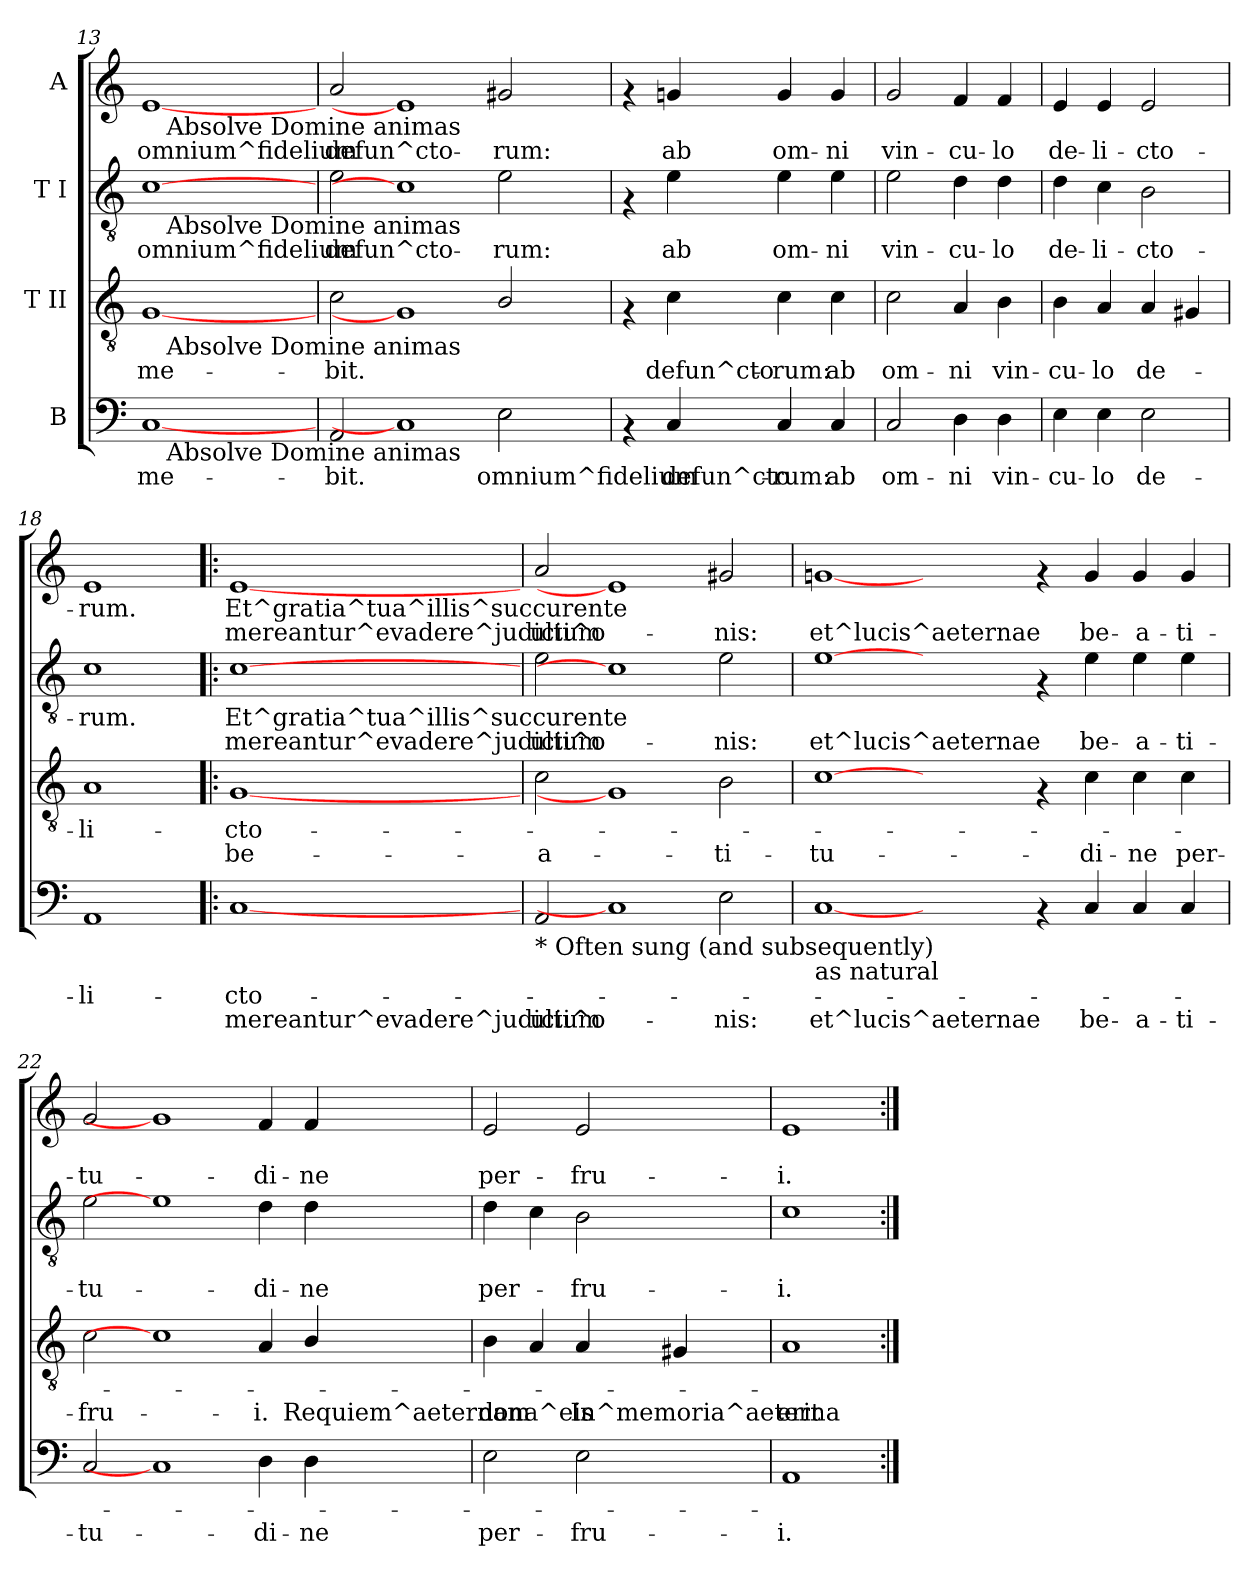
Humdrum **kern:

**kern	**text	**text	**kern	**text	**text	**kern	**text	**text	**kern	**text	**text
*part4	*part4	*part4	*part3	*part3	*part3	*part2	*part2	*part2	*part1	*part1	*part1
*staff4	*staff4	*staff4	*staff3	*staff3	*staff3	*staff2	*staff2	*staff2	*staff1	*staff1	*staff1
*I"B	*	*	*I"T II	*	*	*I"T I	*	*	*I"A	*	*
!!LO:LB:g=z
*clefF4	*	*	*clefGv2	*	*	*clefGv2	*	*	*clefG2	*	*
*k[]	*	*	*k[]	*	*	*k[]	*	*	*k[]	*	*
*C:	*	*	*C:	*	*	*C:	*	*	*C:	*	*
=13	=13	=13	=13	=13	=13	=13	=13	=13	=13	=13	=13
!	!LO:LY:b	!	!	!LO:LY:b	!	!	!LO:LY:b	!	!	!LO:LY:b	!
*^	*	*	*^	*	*	*^	*	*	*^	*	*
[1C	16.ryy	-me-	.	[1G	16.ryy	-me-	.	[1c	16.ryy	omnium^fidelium	.	[1e	16.ryy	omnium^fidelium	.
!	!	!	!	!	!	!	!	!	!	!	!	!	!LO:TX:b:t=Absolve Domine animas	!	!
!	!	!	!	!	!	!	!	!	!LO:TX:b:t=Absolve Domine animas	!	!	!	!	!	!
!	!	!	!	!	!LO:TX:b:t=Absolve Domine animas	!	!	!	!	!	!	!	!	!	!
!	!LO:TX:b:t=Absolve Domine animas	!	!	!	!	!	!	!	!	!	!	!	!	!	!
.	2ryy	.	.	.	2ryy	.	.	.	2ryy	.	.	.	2ryy	.	.
.	4ryy	.	.	.	4ryy	.	.	.	4ryy	.	.	.	4ryy	.	.
.	8ryy	.	.	.	8ryy	.	.	.	8ryy	.	.	.	8ryy	.	.
.	32ryy	.	.	.	32ryy	.	.	.	32ryy	.	.	.	32ryy	.	.
=14	=14	=14	=14	=14	=14	=14	=14	=14	=14	=14	=14	=14	=14	=14	=14
!	!	!LO:LY:b	!	!	!	!LO:LY:b	!	!	!	!LO:LY:b	!	!	!	!LO:LY:b	!
*v	*v	*	*	*	*	*	*	*v	*v	*	*	*v	*v	*	*
*	*	*	*v	*v	*	*	*	*	*	*	*	*
2AA/	-bit.	.	2c\	-bit.	.	2e\	defun^cto-	.	2a/	defun^cto-	.
1C]	.	.	1G]	.	.	1c]	.	.	1e]	.	.
!	!LO:LY:b	!	!	!	!	!	!LO:LY:b	!	!	!LO:LY:b	!
2E\	omnium^fidelium	.	2B/	.	.	2e\	-rum:	.	2g#X/	-rum:	.
=15	=15	=15	=15	=15	=15	=15	=15	=15	=15	=15	=15
4rAA	.	.	4rF	.	.	4rF	.	.	4rf	.	.
!	!LO:LY:b	!	!	!LO:LY:b	!	!	!LO:LY:b	!	!	!LO:LY:b	!
4C/	defun^cto-	.	4c\	defun^cto-	.	4e\	ab	.	4gni/	ab	.
!	!LO:LY:b	!	!	!LO:LY:b	!	!	!LO:LY:b	!	!	!LO:LY:b	!
4C/	-rum:	.	4c\	-rum:	.	4e\	om-	.	4g/	om-	.
!	!LO:LY:b	!	!	!LO:LY:b	!	!	!LO:LY:b	!	!	!LO:LY:b	!
4C/	ab	.	4c\	ab	.	4e\	-ni	.	4g/	-ni	.
=16	=16	=16	=16	=16	=16	=16	=16	=16	=16	=16	=16
!	!LO:LY:b	!	!	!LO:LY:b	!	!	!LO:LY:b	!	!	!LO:LY:b	!
2C/	om-	.	2c\	om-	.	2e\	vin-	.	2g/	vin-	.
!	!LO:LY:b	!	!	!LO:LY:b	!	!	!LO:LY:b	!	!	!LO:LY:b	!
4D\	-ni	.	4A/	-ni	.	4d\	-cu-	.	4f/	-cu-	.
!	!LO:LY:b	!	!	!LO:LY:b	!	!	!LO:LY:b	!	!	!LO:LY:b	!
4D\	vin-	.	4B\	vin-	.	4d\	-lo	.	4f/	-lo	.
=17	=17	=17	=17	=17	=17	=17	=17	=17	=17	=17	=17
!	!LO:LY:b	!	!	!LO:LY:b	!	!	!LO:LY:b	!	!	!LO:LY:b	!
4E\	-cu-	.	4B\	-cu-	.	4d\	de-	.	4e/	de-	.
!	!LO:LY:b	!	!	!LO:LY:b	!	!	!LO:LY:b	!	!	!LO:LY:b	!
4E\	-lo	.	4A/	-lo	.	4c\	-li-	.	4e/	-li-	.
!	!LO:LY:b	!	!	!LO:LY:b	!	!	!LO:LY:b	!	!	!LO:LY:b	!
2E\	de-	.	4A/	de-	.	2B\	-cto-	.	2e/	-cto-	.
.	.	.	4G#X/	.	.	.	.	.	.	.	.
=18	=18	=18	=18	=18	=18	=18	=18	=18	=18	=18	=18
!	!LO:LY:b	!	!	!LO:LY:b	!	!	!LO:LY:b	!	!	!LO:LY:b	!
1AA	-li-	.	1A	-li-	.	1c	-rum.	.	1e	-rum.	.
!!LO:PB:g=z
=19!|:	=19!|:	=19!|:	=19!|:	=19!|:	=19!|:	=19!|:	=19!|:	=19!|:	=19!|:	=19!|:	=19!|:
!	!LO:LY:b	!LO:LY:b	!	!LO:LY:b	!LO:LY:b	!	!LO:LY:b	!LO:LY:b	!	!LO:LY:b	!LO:LY:b
[1C	-cto-	mereantur^evadere^judicium	[1G	-cto-	be-	[1c	Et^gratia^tua^illis^succurente	mereantur^evadere^judicium	[1e	Et^gratia^tua^illis^succurente	mereantur^evadere^judicium
=20	=20	=20	=20	=20	=20	=20	=20	=20	=20	=20	=20
!LO:TX:b:t=* Often sung (and subsequently)	!	!	!	!	!	!	!	!	!	!	!
!	!	!LO:LY:b	!	!	!LO:LY:b	!	!	!LO:LY:b	!	!	!LO:LY:b
2AA/	.	ulti^o-	2c\	.	-a-	2e\	.	ulti^o-	2a/	.	ulti^o-
1C]	.	.	1G]	.	.	1c]	.	.	1e]	.	.
!	!	!LO:LY:b	!	!	!LO:LY:b	!	!	!LO:LY:b	!	!	!LO:LY:b
2E\	.	-nis:	2B\	.	-ti-	2e\	.	-nis:	2g#X/	.	-nis:
=21	=21	=21	=21	=21	=21	=21	=21	=21	=21	=21	=21
!LO:TX:b:t=as natural	!	!	!	!	!	!	!	!	!	!	!
!	!	!LO:LY:b	!	!	!LO:LY:b	!	!	!LO:LY:b	!	!	!LO:LY:b
[1C	.	et^lucis^aeternae	[1c	.	-tu-	[1e	.	et^lucis^aeternae	[1gni	.	et^lucis^aeternae
1ryy	.	.	1ryy	.	.	1ryy	.	.	1ryy	.	.
4rAA	.	.	4rF	.	.	4rF	.	.	4rf	.	.
!	!	!LO:LY:b	!	!	!LO:LY:b	!	!	!LO:LY:b	!	!	!LO:LY:b
4C/	.	be-	4c\	.	-di-	4e\	.	be-	4g/	.	be-
!	!	!LO:LY:b	!	!	!LO:LY:b	!	!	!LO:LY:b	!	!	!LO:LY:b
4C/	.	-a-	4c\	.	-ne	4e\	.	-a-	4g/	.	-a-
!	!	!LO:LY:b	!	!	!LO:LY:b	!	!	!LO:LY:b	!	!	!LO:LY:b
4C/	.	-ti-	4c\	.	per-	4e\	.	-ti-	4g/	.	-ti-
=22	=22	=22	=22	=22	=22	=22	=22	=22	=22	=22	=22
!	!	!LO:LY:b	!	!	!LO:LY:b	!	!	!LO:LY:b	!	!	!LO:LY:b
2C/	.	-tu-	2c\	.	-fru-	2e\	.	-tu-	2g/	.	-tu-
1C]	.	.	1c]	.	.	1e]	.	.	1g]	.	.
!	!	!LO:LY:b	!	!	!LO:LY:b	!	!	!LO:LY:b	!	!	!LO:LY:b
4D\	.	-di-	4A/	.	-i.	4d\	.	-di-	4f/	.	-di-
!	!	!LO:LY:b	!	!	!LO:LY:b	!	!	!LO:LY:b	!	!	!LO:LY:b
4D\	.	-ne	4B/	.	Requiem^aeternam	4d\	.	-ne	4f/	.	-ne
=23	=23	=23	=23	=23	=23	=23	=23	=23	=23	=23	=23
!	!	!LO:LY:b	!	!	!LO:LY:b	!	!	!LO:LY:b	!	!	!LO:LY:b
2E\	.	per-	4B\	.	dona^eis	4d\	.	per-	2e/	.	per-
.	.	.	4A/	.	.	4c\	.	.	.	.	.
!	!	!LO:LY:b	!	!	!LO:LY:b	!	!	!LO:LY:b	!	!	!LO:LY:b
2E\	.	-fru-	4A/	.	In^memoria^aeterna	2B\	.	-fru-	2e/	.	-fru-
.	.	.	4G#X/	.	.	.	.	.	.	.	.
=24	=24	=24	=24	=24	=24	=24	=24	=24	=24	=24	=24
!	!	!LO:LY:b	!	!	!LO:LY:b	!	!	!LO:LY:b	!	!	!LO:LY:b
1AA	.	-i.	1A	.	erit	1c	.	-i.	1e	.	-i.
=:|!	=:|!	=:|!	=:|!	=:|!	=:|!	=:|!	=:|!	=:|!	=:|!	=:|!	=:|!
*-	*-	*-	*-	*-	*-	*-	*-	*-	*-	*-	*-
